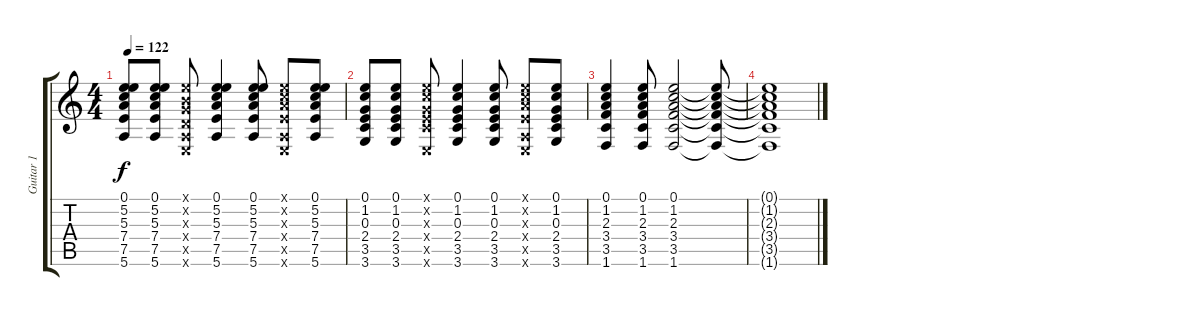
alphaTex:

\track ("Guitar 1" "Guitar 1") {instrument acousticguitarsteel}
\staff {score tabs}
\tuning (E4 B3 G3 D3 A2 E2) {hide}
\ts (4 4)
\tempo 122
\clef g2
\ks c
(0.1 5.2 5.3 7.4 7.5 5.6).8{dy f} (0.1 5.2 5.3 7.4 7.5 5.6).8 (0.1{x} 0.2{x} 0.3{x} 0.4{x} 0.5{x} 0.6{x}).8 (0.1 5.2 5.3 7.4 7.5 5.6).4 (0.1 5.2 5.3 7.4 7.5 5.6).8 (0.1{x} 1.2{x} 2.3{x} 2.4{x} 0.5{x} 0.6{x}).8 (0.1 5.2 5.3 7.4 7.5 5.6).8 |
(0.1 1.2 0.3 2.4 3.5 3.6).8 (0.1 1.2 0.3 2.4 3.5 3.6).8 (0.1{x} 1.2{x} 0.3{x} 2.4{x} 3.5{x} 0.6{x}).8 (0.1 1.2 0.3 2.4 3.5 3.6).4 (0.1 1.2 0.3 2.4 3.5 3.6).8 (0.1{x} 1.2{x} 2.3{x} 2.4{x} 0.5{x} 0.6{x}).8 (0.1 1.2 0.3 2.4 3.5 3.6).8 |
(0.1 1.2 2.3 3.4 3.5 1.6).4 (0.1 1.2 2.3 3.4 3.5 1.6).8 (0.1 1.2 2.3 3.4 3.5 1.6).2 (0.1{t} 1.2{t} 2.3{t} 3.4{t} 3.5{t} 1.6{t}).8 |
(0.1{t} 1.2{t} 2.3{t} 3.4{t} 3.5{t} 1.6{t}).1
